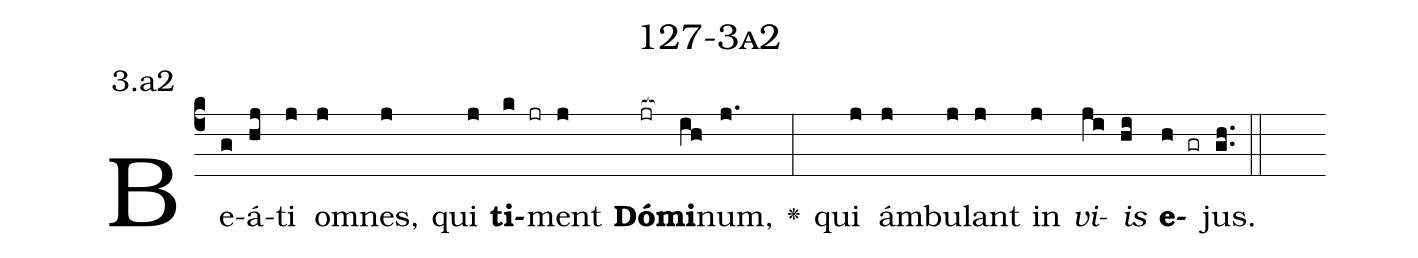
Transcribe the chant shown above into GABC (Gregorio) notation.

name: 127-3a2;
annotation: 3.a2;
%%
(c4)Be(g)á(hj)ti(j) om(j)nes,(j) qui(j) <b>ti</b>(k jr)ment(j) <b>Dó</b>(jr[ocb:1{])<b>mi</b>(ih[ocb:0}])num,(j.) <v>\greheightstar</v>(:) qui(j) ám(j)bu(j)lant(j) in(j) <i>vi</i>(ji)<i>is</i>(hi) <b>e</b>(h gr)jus.(gh..) (::)


%E(j) u(j) o(ji) u(hi) a(h) e.(gh..) (::)
